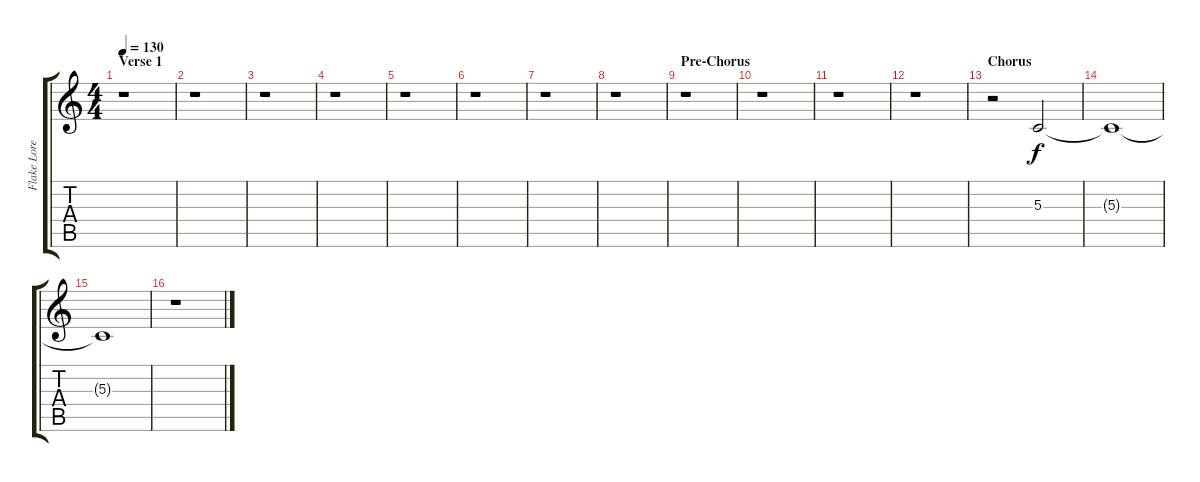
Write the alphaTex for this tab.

\track ("Flake Lorenz" "Flake Lore") {instrument applause}
\staff {score tabs}
\tuning (E4 B3 G3 D3 A2 E2) {hide}
\ts (4 4)
\section ("" "Verse 1")
\tempo 130
\clef g2
\ks c
r.1{dy f} |
r.1 |
r.1 |
r.1 |
r.1 |
r.1 |
r.1 |
r.1 |
\section ("" "Pre-Chorus")
r.1 |
r.1 |
r.1 |
r.1 |
\section ("" "Chorus")
r.2 5.3.2 |
5.3{t}.1 |
5.3{t}.1 |
r.1
